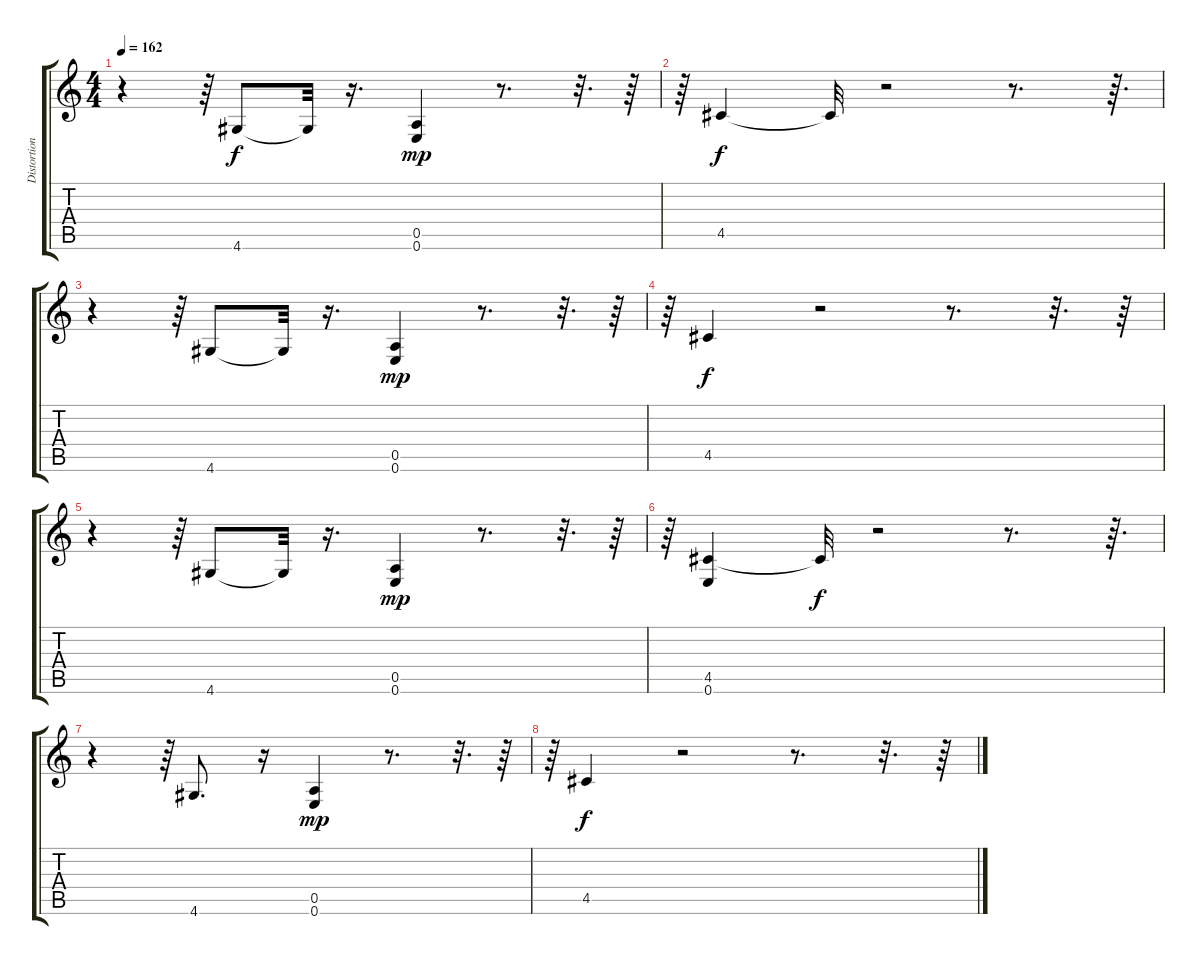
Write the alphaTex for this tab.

\track ("Distortion guitar 1" "Distortion") {instrument distortionguitar}
\staff {score tabs}
\tuning (E4 B3 G3 D3 A2 E2) {hide}
\ts (4 4)
\tempo 162
\clef g2
\ks c
r.4{dy f} r.64 4.6.8 4.6{t}.32 r.16{d} (0.5 0.6).4{dy mp} r.8{d} r.32{d} r.64 |
r.64 4.5.4{dy f} 4.5{t}.32 r.2 r.8{d} r.64{d} |
r.4 r.64 4.6.8 4.6{t}.32 r.16{d} (0.5 0.6).4{dy mp} r.8{d} r.32{d} r.64 |
r.64 4.5.4{dy f} r.2 r.8{d} r.32{d} r.64 |
r.4 r.64 4.6.8 4.6{t}.32 r.16{d} (0.5 0.6).4{dy mp} r.8{d} r.32{d} r.64 |
r.64 (4.5 0.6).4 4.5{t}.32{dy f} r.2 r.8{d} r.64{d} |
r.4 r.64 4.6.8{d} r.16 (0.5 0.6).4{dy mp} r.8{d} r.32{d} r.64 |
r.64 4.5.4{dy f} r.2 r.8{d} r.32{d} r.64
